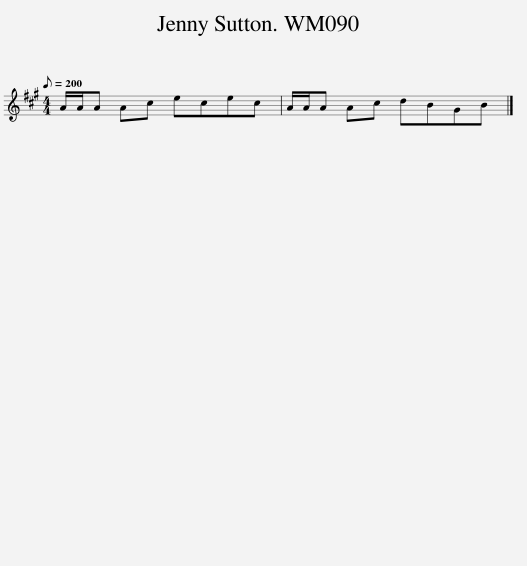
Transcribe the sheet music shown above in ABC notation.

X:1
L:1/8
Q:1/8=200
M:4/4
I:linebreak $
K:A
V:1 treble
V:1
 A/A/A Ac ecec | A/A/A Ac dBGB |] %2
